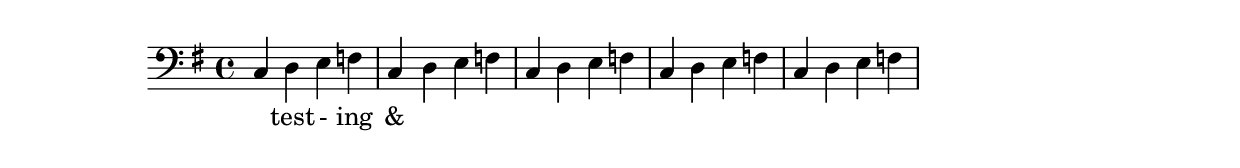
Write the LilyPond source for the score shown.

\version "2.18.2"
\language "english"

\score {
  
  <<
  \relative c' {
    \key g \major
    \clef bass
    \repeat unfold 5 {
    c,4 d e f  %m1
      %m2
      }
  }
  \addlyrics {
    _ test - ing &
  } 

  >>
  

  \midi{}
  \layout{}
}
